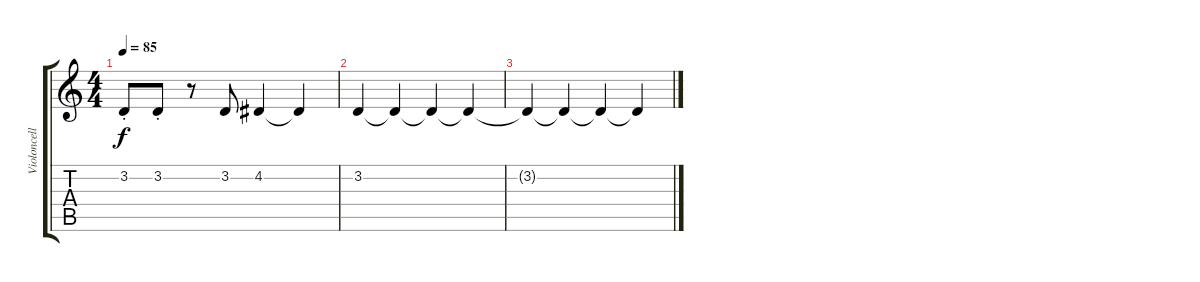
\track ("Violoncelle" "Violoncell") {instrument cello}
\staff {score tabs}
\tuning (E4 B3 G3 D3 A2 E2) {hide}
\ts (4 4)
\tempo 85
\clef g2
\ks c
3.2{st}.8{dy f} 3.2{st}.8 r.8 3.2.8 4.2.4 4.2{t}.4 |
3.2.4 3.2{t}.4{volume 13} 3.2{t}.4{volume 11} 3.2{t}.4{volume 9} |
3.2{t}.4{volume 7} 3.2{t}.4{volume 6} 3.2{t}.4{volume 5} 3.2{t}.4{volume 4}
